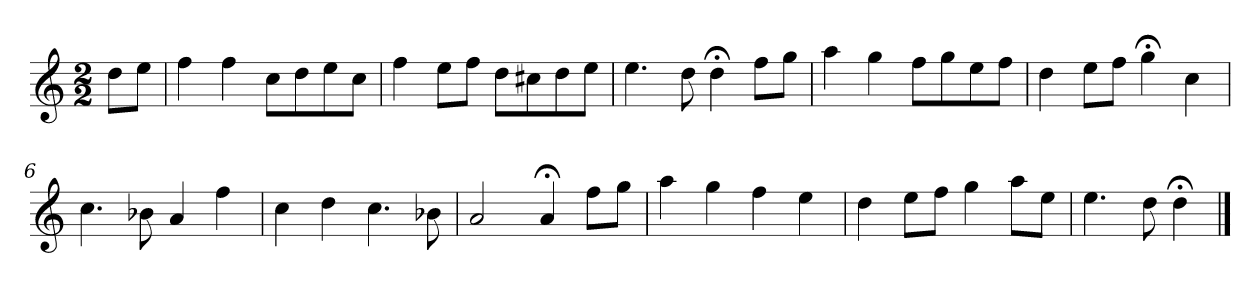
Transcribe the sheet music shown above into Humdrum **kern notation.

**kern
*part1
*staff1
*k[]
*D:dor
*M2/2
*MM120
=
8ddL
8eeJ
=1
4ff
4ff
8ccL
8dd
8ee
8ccJ
=2
4ff
8eeL
8ffJ
8ddL
8cc#X
8dd
8eeJ
=3
4.ee
8dd
4dd;<
8ffL
8ggJ
=4
4aa
4gg
8ffL
8gg
8ee
8ffJ
=5
4dd
8eeL
8ffJ
4gg;<
4cc
=6
4.cc
8b-X
4a
4ff
=7
4cc
4dd
4.cc
8b-X
=8
2a
4a;<
8ffL
8ggJ
=9
4aa
4gg
4ff
4ee
=10
4dd
8eeL
8ffJ
4gg
8aaL
8eeJ
=11
4.ee
8dd
4dd;<
==
*-
